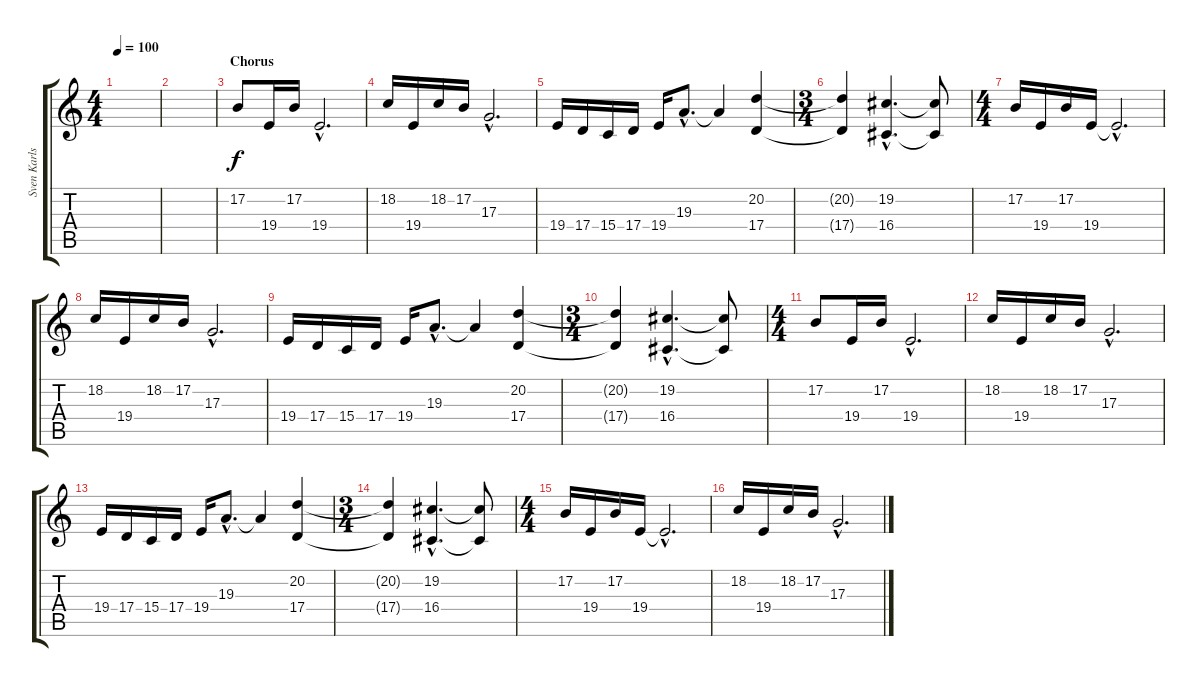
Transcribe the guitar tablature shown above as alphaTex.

\track ("Sven Karlsson" "Sven Karls") {instrument lead2sawtooth}
\staff {score tabs}
\tuning (B3 Gb3 D3 A2 E2 B1) {hide}
\ts (4 4)
\tempo 100
\clef g2
\ks c
|
|
\section ("" "Chorus")
17.2.8 19.4.16 17.2.16 19.4{hac}.2{d} |
18.2.16 19.4.16 18.2.16 17.2.16 17.3{hac}.2{d} |
19.4.16 17.4.16 15.4.16 17.4.16 19.4.16 19.3{hac}.8{d} 19.3{t}.4 (20.2 17.4).4 |
\ts (3 4)
(20.2{t} 17.4{t}).4 (19.2{hac} 16.4{hac}).4{d} (19.2{t} 16.4{t}).8 |
\ts (4 4)
17.2.16 19.4.16 17.2.16 19.4.16 19.4{hac t}.2{d} |
18.2.16 19.4.16 18.2.16 17.2.16 17.3{hac}.2{d} |
19.4.16 17.4.16 15.4.16 17.4.16 19.4.16 19.3{hac}.8{d} 19.3{t}.4 (20.2 17.4).4 |
\ts (3 4)
(20.2{t} 17.4{t}).4 (19.2{hac} 16.4{hac}).4{d} (19.2{t} 16.4{t}).8 |
\ts (4 4)
17.2.8 19.4.16 17.2.16 19.4{hac}.2{d} |
18.2.16 19.4.16 18.2.16 17.2.16 17.3{hac}.2{d} |
19.4.16 17.4.16 15.4.16 17.4.16 19.4.16 19.3{hac}.8{d} 19.3{t}.4 (20.2 17.4).4 |
\ts (3 4)
(20.2{t} 17.4{t}).4 (19.2{hac} 16.4{hac}).4{d} (19.2{t} 16.4{t}).8 |
\ts (4 4)
17.2.16 19.4.16 17.2.16 19.4.16 19.4{hac t}.2{d} |
18.2.16 19.4.16 18.2.16 17.2.16 17.3{hac}.2{d}
